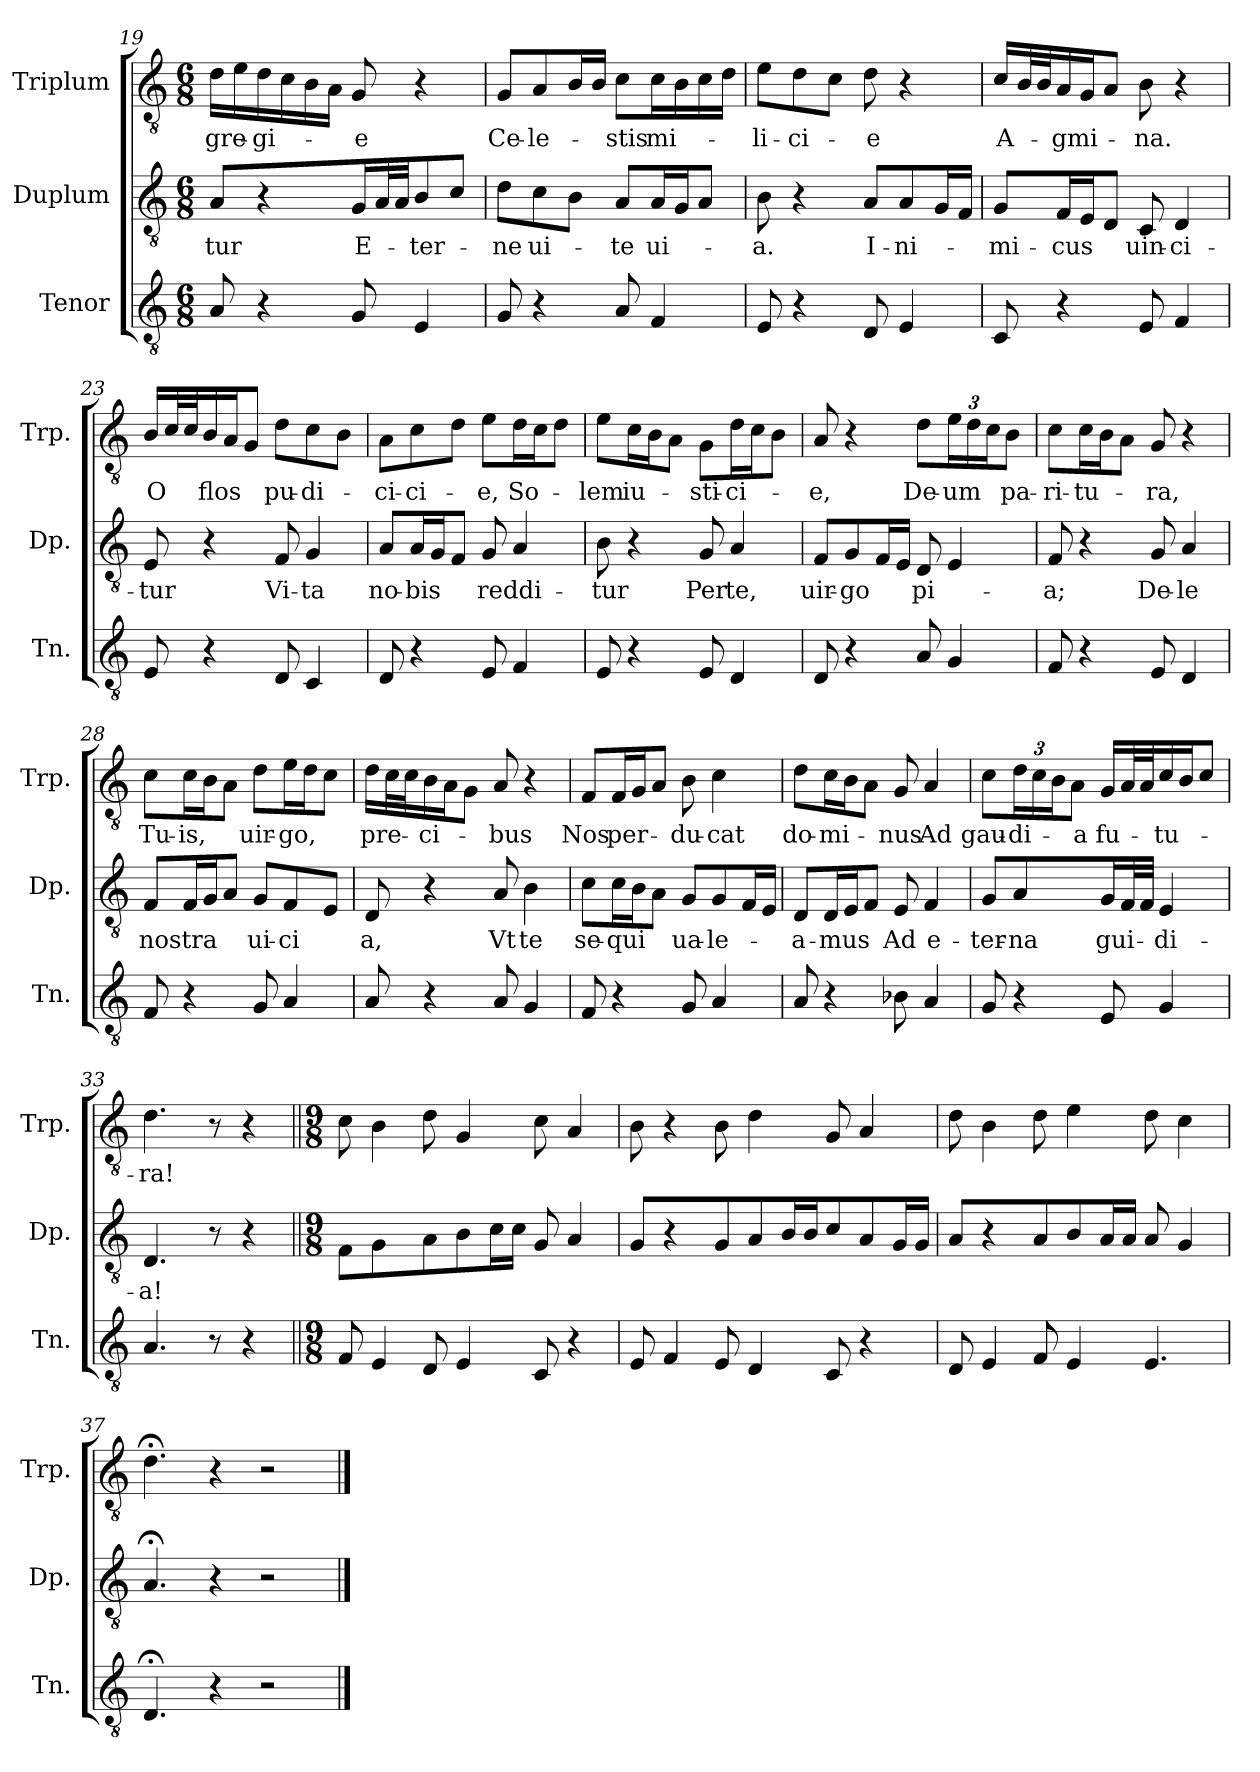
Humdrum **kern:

**kern	**kern	**text	**kern	**text
*part3	*part2	*part2	*part1	*part1
*staff3	*staff2	*staff2	*staff1	*staff1
*I"Tenor	*I"Duplum	*	*I"Triplum	*
*I'Tn.	*I'Dp.	*	*I'Trp.	*
*clefGv2	*clefGv2	*	*clefGv2	*
*k[]	*k[]	*	*k[]	*
*M6/8	*M6/8	*	*M6/8	*
=19	=19	=19	=19	=19
!	!	!LO:LY:b	!	!LO:LY:b
8A/	8A/	-tur	16d\LL	-gre-
.	.	.	16e\	.
!	!	!	!	!LO:LY:b
4r	4r	.	16d\	-gi-
.	.	.	16c\	.
.	.	.	16B\	.
.	.	.	16A\JJ	.
!	!	!LO:LY:b	!	!LO:LY:b
8G/	16G/LL	E-	8G/	-e
*	*tremolo	*	*	*
.	32A/	.	.	.
.	32A/JJJ	.	.	.
*	*Xtremolo	*	*	*
!	!	!LO:LY:b	!	!
4E/	8B/	-ter-	4r	.
.	8c/J	.	.	.
=20	=20	=20	=20	=20
!	!	!LO:LY:b	!	!LO:LY:b
8G/	8d\L	-ne	8G/L	Ce-
!	!	!LO:LY:b	!	!LO:LY:b
4r	8c\	ui-	8A/	-le-
*	*	*	*tremolo	*
.	8B\J	.	16B/	.
.	.	.	16B/JJ	.
*	*	*	*Xtremolo	*
!	!	!LO:LY:b	!	!LO:LY:b
8A/	8A/L	-te	8c\L	-stis
!	!	!LO:LY:b	!	!LO:LY:b
4F/	16A/L	ui-	16c\L	mi-
.	16G/J	.	16B\	.
.	8A/J	.	16c\	.
.	.	.	16d\JJ	.
=21	=21	=21	=21	=21
!	!	!LO:LY:b	!	!LO:LY:b
8E/	8B\	-a.	8e\L	-li-
!	!	!	!	!LO:LY:b
4r	4r	.	8d\	-ci-
.	.	.	8c\J	.
!	!	!LO:LY:b	!	!LO:LY:b
8D/	8A/L	I-	8d\	-e
!	!	!LO:LY:b	!	!
4E/	8A/	-ni-	4r	.
.	16G/L	.	.	.
.	16F/JJ	.	.	.
=22	=22	=22	=22	=22
!	!	!LO:LY:b	!	!LO:LY:b
8C/	8G/L	-mi-	16c/LL	A-
*	*	*	*tremolo	*
.	.	.	32B/	.
.	.	.	32B/	.
*	*	*	*Xtremolo	*
!	!	!LO:LY:b	!	!LO:LY:b
4r	16F/L	-cus	16A/	-gmi-
.	16E/J	.	16G/J	.
.	8D/J	.	8A/J	.
!	!	!LO:LY:b	!	!LO:LY:b
8E/	8C/	uin-	8B\	-na.
!	!	!LO:LY:b	!	!
4F/	4D/	-ci-	4r	.
!!LO:LB:g=z
=23	=23	=23	=23	=23
!	!	!LO:LY:b	!	!LO:LY:b
8E/	8E/	-tur	16B/LL	O
*	*	*	*tremolo	*
.	.	.	32c/	.
.	.	.	32c/	.
*	*	*	*Xtremolo	*
!	!	!	!	!LO:LY:b
4r	4r	.	16B/	flos
.	.	.	16A/J	.
.	.	.	8G/J	.
!	!	!LO:LY:b	!	!LO:LY:b
8D/	8F/	Vi-	8d\L	pu-
!	!	!LO:LY:b	!	!LO:LY:b
4C/	4G/	-ta	8c\	-di-
.	.	.	8B\J	.
=24	=24	=24	=24	=24
!	!	!LO:LY:b	!	!LO:LY:b
8D/	8A/L	no-	8A\L	-ci-
!	!	!LO:LY:b	!	!LO:LY:b
4r	16A/L	-bis	8c\	-ci-
.	16G/J	.	.	.
.	8F/J	.	8d\J	.
!	!	!LO:LY:b	!	!LO:LY:b
8E/	8G/	reddi-	8e\L	-e,
!	!	!	!	!LO:LY:b
4F/	4A/	.	16d\L	So-
.	.	.	16c\J	.
.	.	.	8d\J	.
=25	=25	=25	=25	=25
!	!	!LO:LY:b	!	!LO:LY:b
8E/	8B\	-tur	8e\L	-lem
!	!	!	!	!LO:LY:b
4r	4r	.	16c\L	iu-
.	.	.	16B\J	.
.	.	.	8A\J	.
!	!	!LO:LY:b	!	!LO:LY:b
8E/	8G/	Per	8G\L	-sti-
!	!	!LO:LY:b	!	!LO:LY:b
4D/	4A/	te,	16d\L	-ci-
.	.	.	16c\J	.
.	.	.	8B\J	.
=26	=26	=26	=26	=26
!	!	!LO:LY:b	!	!LO:LY:b
8D/	8F/L	uir-	8A/	-e,
!	!	!LO:LY:b	!	!
4r	8G/	-go	4r	.
.	16F/L	.	.	.
.	16E/JJ	.	.	.
!	!	!LO:LY:b	!	!LO:LY:b
8A/	8D/	pi-	8d\L	De-
*	*	*	*Xbrackettup	*
!	!	!	!	!LO:LY:b
4G/	4E/	.	24e\L	-um
.	.	.	24d\	.
.	.	.	24c\J	.
!	!	!	!	!LO:LY:b
.	.	.	8B\J	pa-
=27	=27	=27	=27	=27
!	!	!LO:LY:b	!	!LO:LY:b
8F/	8F/	-a;	8c\L	-ri-
!	!	!	!	!LO:LY:b
4r	4r	.	16c\L	-tu-
.	.	.	16B\J	.
.	.	.	8A\J	.
!	!	!LO:LY:b	!	!LO:LY:b
8E/	8G/	De-	8G/	-ra,
!	!	!LO:LY:b	!	!
4D/	4A/	-le	4r	.
!!LO:LB:g=z
=28	=28	=28	=28	=28
!	!	!LO:LY:b	!	!LO:LY:b
8F/	8F/L	nostra	8c\L	Tu-
!	!	!	!	!LO:LY:b
4r	16F/L	.	16c\L	-is,
.	16G/J	.	16B\J	.
.	8A/J	.	8A\J	.
!	!	!LO:LY:b	!	!LO:LY:b
8G/	8G/L	ui-	8d\L	uir-
!	!	!LO:LY:b	!	!LO:LY:b
4A/	8F/	-ci	16e\L	-go,
.	.	.	16d\J	.
.	8E/J	.	8c\J	.
=29	=29	=29	=29	=29
!	!	!LO:LY:b	!	!LO:LY:b
8A/	8D/	a,	16d\LL	pre-
*	*	*	*tremolo	*
.	.	.	32c\	.
.	.	.	32c\	.
*	*	*	*Xtremolo	*
!	!	!	!	!LO:LY:b
4r	4r	.	16B\	-ci-
.	.	.	16A\J	.
.	.	.	8G\J	.
!	!	!LO:LY:b	!	!LO:LY:b
8A/	8A/	Vt	8A/	-bus
!	!	!LO:LY:b	!	!
4G/	4B\	te	4r	.
=30	=30	=30	=30	=30
!	!	!LO:LY:b	!	!LO:LY:b
8F/	8c\L	se-	8F/L	Nos
!	!	!LO:LY:b	!	!LO:LY:b
4r	16c\L	-qui	16F/L	per-
.	16B\J	.	16G/J	.
.	8A\J	.	8A/J	.
!	!	!LO:LY:b	!	!LO:LY:b
8G/	8G/L	ua-	8B\	-du-
!	!	!LO:LY:b	!	!LO:LY:b
4A/	8G/	-le-	4c\	-cat
.	16F/L	.	.	.
.	16E/JJ	.	.	.
=31	=31	=31	=31	=31
!	!	!LO:LY:b	!	!LO:LY:b
8A/	8D/L	-a-	8d\L	do-
!	!	!LO:LY:b	!	!LO:LY:b
4r	16D/L	-mus	16c\L	-mi-
.	16E/J	.	16B\J	.
.	8F/J	.	8A\J	.
!	!	!LO:LY:b	!	!LO:LY:b
8B-X\	8E/	Ad	8G/	-nus
!	!	!LO:LY:b	!	!LO:LY:b
4A/	4F/	e-	4A/	Ad
=32	=32	=32	=32	=32
!	!	!LO:LY:b	!	!LO:LY:b
8G/	8G/	-ter-	8c\L	gau-
!	!	!LO:LY:b	!	!LO:LY:b
4r	4A/	-na	24d\L	-di-
.	.	.	24c\	.
.	.	.	24B\J	.
!	!	!	!	!LO:LY:b
.	.	.	8A\J	-a
!	!	!LO:LY:b	!	!LO:LY:b
8E/	16G/LL	gui-	16G/LL	fu-
*	*tremolo	*	*	*
*	*	*	*tremolo	*
.	32F/	.	32A/	.
.	32F/JJJ	.	32A/	.
*	*	*	*Xtremolo	*
*	*Xtremolo	*	*	*
!	!	!LO:LY:b	!	!LO:LY:b
4G/	4E/	-di-	16c/	-tu-
.	.	.	16B/J	.
.	.	.	8c/J	.
!!LO:PB:g=z
=33	=33	=33	=33	=33
!	!	!LO:LY:b	!	!LO:LY:b
4.A/	4.D/	-a!	4.d\	-ra!
8r	8r	.	8r	.
4r	4r	.	4r	.
=34||	=34||	=34||	=34||	=34||
*M9/8	*M9/8	*	*M9/8	*
8F/	8F/	.	8c\	.
4E/	4G/	.	4B\	.
8D/	8A\L	.	8d\	.
4E/	8B\	.	4G/	.
*	*tremolo	*	*	*
.	16c\	.	.	.
.	16c\JJ	.	.	.
*	*Xtremolo	*	*	*
8C/	8G/	.	8c\	.
4r	4A/	.	4A/	.
=35	=35	=35	=35	=35
8E/	8G/	.	8B\	.
4F/	4r	.	4r	.
8E/	8G/L	.	8B\	.
4D/	8A/	.	4d\	.
*	*tremolo	*	*	*
.	16B/	.	.	.
.	16B/JJ	.	.	.
*	*Xtremolo	*	*	*
8C/	8c/L	.	8G/	.
4r	8A/	.	4A/	.
*	*tremolo	*	*	*
.	16G/	.	.	.
.	16G/JJ	.	.	.
*	*Xtremolo	*	*	*
=36	=36	=36	=36	=36
8D/	8A/	.	8d\	.
4E/	4r	.	4B\	.
8F/	8A/L	.	8d\	.
4E/	8B/	.	4e\	.
*	*tremolo	*	*	*
.	16A/	.	.	.
.	16A/JJ	.	.	.
*	*Xtremolo	*	*	*
4.E/	8A/	.	8d\	.
.	4G/	.	4c\	.
=37	=37	=37	=37	=37
4.D;</	4.A;</	.	4.d;<\	.
4r	4r	.	4r	.
2r	2r	.	2r	.
==	==	==	==	==
*-	*-	*-	*-	*-
